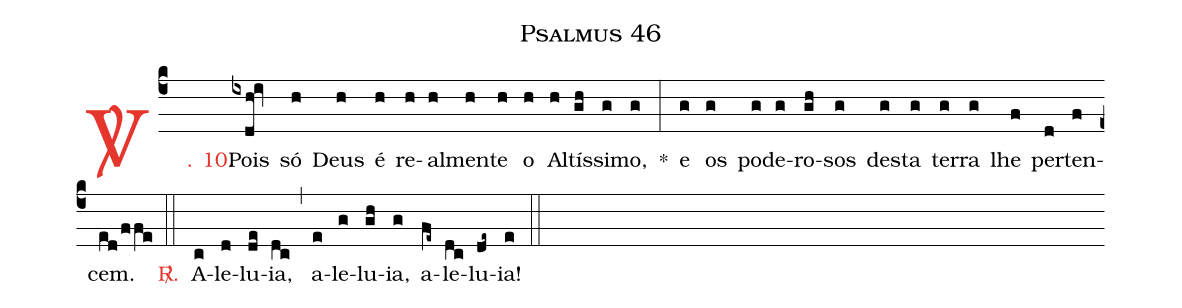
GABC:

name: Psalmus 46;
%%
(c4)

<c><sp>V/</sp>. 10.</c>() Pois(ixdh!iv) só(h) Deus(h) é(h) re(h)al(h)men(h)te(h) o(h) Al(h)tís(gh)si(g)mo,(g) *(:) e(g) os(g) po(g)de(g)ro(gh)sos(g) des(g)ta(g) ter(g)ra(g) lhe(f) per(d)ten(f)cem.(ed/ffe)

(::)

<nlba><c><sp>R/</sp>.</c>() A</nlba>(c)le(d)lu(de)ia,(dc) (,) a(e)le(g)lu(gh)ia,(g) a(fe~)le(dc)lu(de~)ia!(e)

(::)
